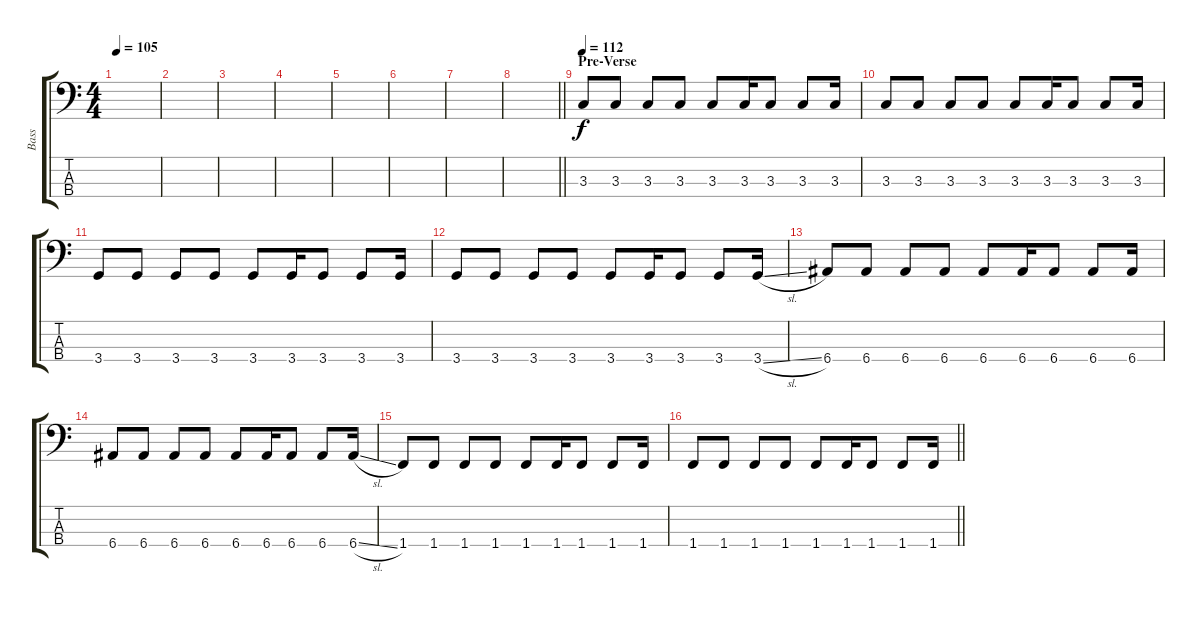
\track ("Bass" "Bass") {instrument electricbassfinger}
\staff {score tabs}
\tuning (G2 D2 A1 E1) {hide}
\ts (4 4)
\tempo 105
\clef f4
\ks c
|
|
|
|
|
|
|
\barLineRight lightlight
|
\section ("" "Pre-Verse")
\tempo 112
3.3.8 3.3.8 3.3.8 3.3.8 3.3.8 3.3.16 3.3.8 3.3.8 3.3.16 |
3.3.8 3.3.8 3.3.8 3.3.8 3.3.8 3.3.16 3.3.8 3.3.8 3.3.16 |
3.4.8 3.4.8 3.4.8 3.4.8 3.4.8 3.4.16 3.4.8 3.4.8 3.4.16 |
3.4.8 3.4.8 3.4.8 3.4.8 3.4.8 3.4.16 3.4.8 3.4.8 3.4{sl}.16 |
6.4.8 6.4.8 6.4.8 6.4.8 6.4.8 6.4.16 6.4.8 6.4.8 6.4.16 |
6.4.8 6.4.8 6.4.8 6.4.8 6.4.8 6.4.16 6.4.8 6.4.8 6.4{sl}.16 |
1.4.8 1.4.8 1.4.8 1.4.8 1.4.8 1.4.16 1.4.8 1.4.8 1.4.16 |
\barLineRight lightlight
1.4.8 1.4.8 1.4.8 1.4.8 1.4.8 1.4.16 1.4.8 1.4.8 1.4.16
